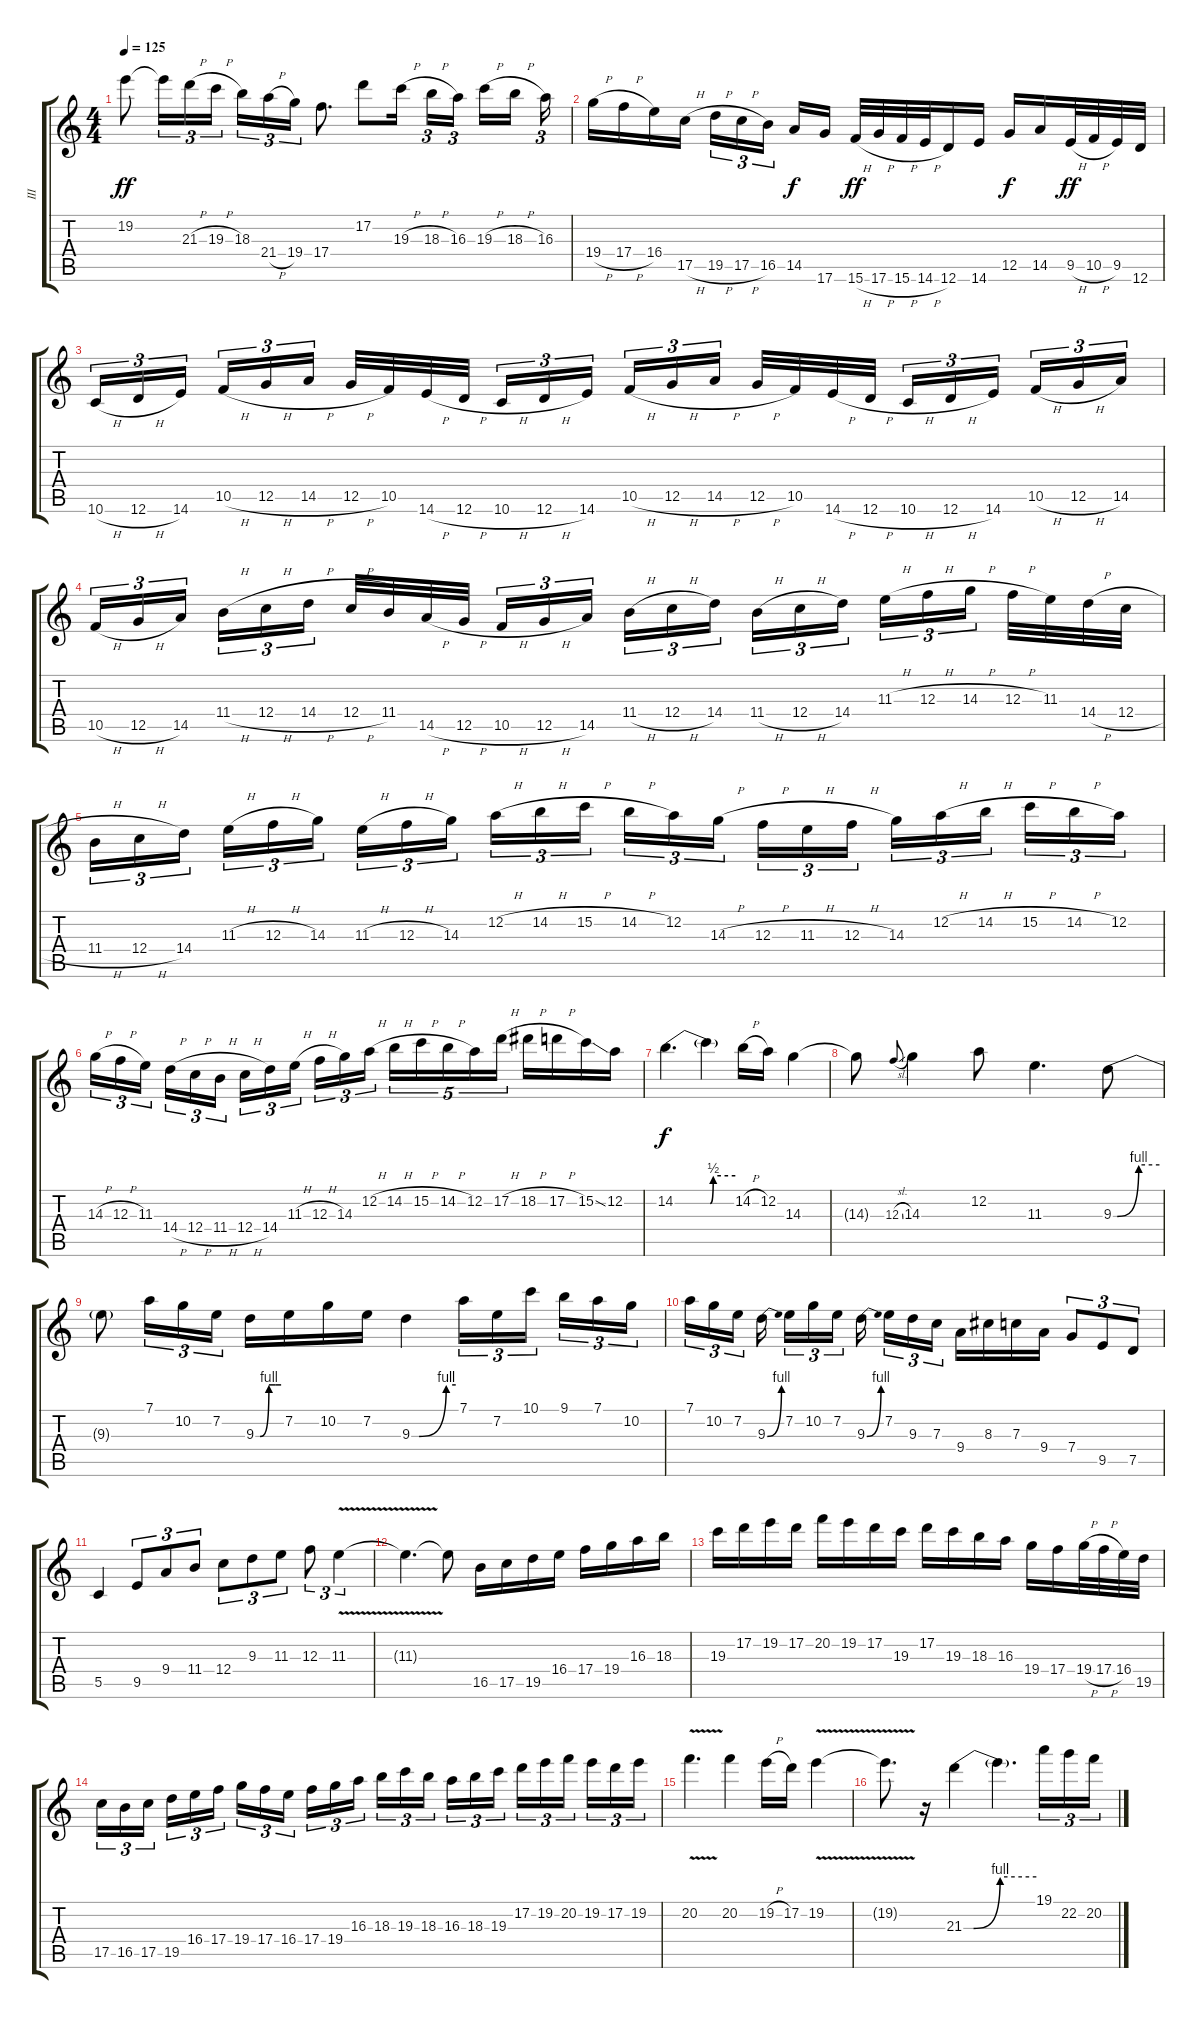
\track ("III" "III") {instrument distortionguitar}
\staff {score tabs}
\tuning (D4 A3 F3 C3 G2 D2) {hide}
\ts (4 4)
\tempo 125
\clef g2
\ks c
19.2.8{dy ff} 19.2{t}.16{tu (3 2)} 21.3{h}.16{tu (3 2)} 19.3{h}.16{tu (3 2)} 18.3.16{tu (3 2)} 21.4{h}.16{tu (3 2)} 19.4.16{tu (3 2)} 17.4.8{d} 17.2.8 19.3{h}.16 18.3{h}.16{tu (3 2)} 16.3.16{tu (3 2) beam splitsecondary} 19.3{h}.16 18.3{h}.16{beam splitsecondary} 16.3.16{tu (3 2)} |
19.4{h}.16 17.4{h}.16 16.4.16 17.5{h}.16 19.5{h}.16{tu (3 2)} 17.5{h}.16{tu (3 2)} 16.5.16{tu (3 2) beam splitsecondary} 14.5.16{dy f} 17.6.16 15.6{h}.32{dy ff} 17.6{h}.32 15.6{h}.32 14.6{h}.32 12.6.16 14.6.16 12.5.16{dy f} 14.5.16 9.5{h}.32{dy ff} 10.5{h}.32 9.5.32 12.6.32 |
10.6{h}.16{tu (3 2)} 12.6{h}.16{tu (3 2)} 14.6.16{tu (3 2) beam splitsecondary} 10.5{h}.16{tu (3 2)} 12.5{h}.16{tu (3 2)} 14.5{h}.16{tu (3 2)} 12.5{h}.32 10.5.32 14.6{h}.32 12.6{h}.32{beam splitsecondary} 10.6{h}.16{tu (3 2)} 12.6{h}.16{tu (3 2)} 14.6.16{tu (3 2)} 10.5{h}.16{tu (3 2)} 12.5{h}.16{tu (3 2)} 14.5{h}.16{tu (3 2) beam splitsecondary} 12.5{h}.32 10.5.32 14.6{h}.32 12.6{h}.32 10.6{h}.16{tu (3 2)} 12.6{h}.16{tu (3 2)} 14.6.16{tu (3 2) beam splitsecondary} 10.5{h}.16{tu (3 2)} 12.5{h}.16{tu (3 2)} 14.5.16{tu (3 2)} |
10.5{h}.16{tu (3 2)} 12.5{h}.16{tu (3 2)} 14.5.16{tu (3 2) beam splitsecondary} 11.4{h}.16{tu (3 2)} 12.4{h}.16{tu (3 2)} 14.4{h}.16{tu (3 2)} 12.4{h}.32 11.4.32 14.5{h}.32 12.5{h}.32{beam splitsecondary} 10.5{h}.16{tu (3 2)} 12.5{h}.16{tu (3 2)} 14.5.16{tu (3 2)} 11.4{h}.16{tu (3 2)} 12.4{h}.16{tu (3 2)} 14.4.16{tu (3 2) beam splitsecondary} 11.4{h}.16{tu (3 2)} 12.4{h}.16{tu (3 2)} 14.4.16{tu (3 2)} 11.3{h}.16{tu (3 2)} 12.3{h}.16{tu (3 2)} 14.3{h}.16{tu (3 2) beam splitsecondary} 12.3{h}.32 11.3.32 14.4{h}.32 12.4{h}.32 |
11.4{h}.16{tu (3 2)} 12.4{h}.16{tu (3 2)} 14.4.16{tu (3 2) beam splitsecondary} 11.3{h}.16{tu (3 2)} 12.3{h}.16{tu (3 2)} 14.3.16{tu (3 2)} 11.3{h}.16{tu (3 2)} 12.3{h}.16{tu (3 2)} 14.3.16{tu (3 2) beam splitsecondary} 12.2{h}.16{tu (3 2)} 14.2{h}.16{tu (3 2)} 15.2{h}.16{tu (3 2)} 14.2{h}.16{tu (3 2)} 12.2.16{tu (3 2)} 14.3{h}.16{tu (3 2) beam splitsecondary} 12.3{h}.16{tu (3 2)} 11.3{h}.16{tu (3 2)} 12.3{h}.16{tu (3 2)} 14.3.16{tu (3 2)} 12.2{h}.16{tu (3 2)} 14.2{h}.16{tu (3 2) beam splitsecondary} 15.2{h}.16{tu (3 2)} 14.2{h}.16{tu (3 2)} 12.2.16{tu (3 2)} |
14.3{h}.16{tu (3 2)} 12.3{h}.16{tu (3 2)} 11.3.16{tu (3 2) beam splitsecondary} 14.4{h}.16{tu (3 2)} 12.4{h}.16{tu (3 2)} 11.4{h}.16{tu (3 2)} 12.4{h}.16{tu (3 2)} 14.4.16{tu (3 2)} 11.3{h}.16{tu (3 2) beam splitsecondary} 12.3{h}.16{tu (3 2)} 14.3.16{tu (3 2)} 12.2{h}.16{tu (3 2)} 14.2{h}.16{tu (5 4)} 15.2{h}.16{tu (5 4)} 14.2{h}.16{tu (5 4)} 12.2.16{tu (5 4)} 17.2{h}.16{tu (5 4)} 18.2{h}.16 17.2{h}.16 15.2{ss}.16 12.2.16 |
14.2{be (custom 0 0 35 0 38 2 60 2)}.4{d dy f} 14.2{t}.4 14.2{h}.16 12.2.16 14.3.4 |
14.3{t}.8 12.3{sl}.8{gr onbeat} 14.3.4 12.2.8 11.3.4{d} 9.3{be (custom 0 0 5 0 33 4 60 4)}.8 |
9.3{t}.8 7.1.16{tu (3 2)} 10.2.16{tu (3 2)} 7.2.16{tu (3 2)} 9.3{be (custom 0 0 10 0 31 4 47 4 60 4)}.16 7.2.16 10.2.16 7.2.16 9.3{be (custom 0 0 10 0 47 4 60 4)}.4 7.1.16{tu (3 2)} 7.2.16{tu (3 2)} 10.1.16{tu (3 2) beam splitsecondary} 9.1.16{tu (3 2)} 7.1.16{tu (3 2)} 10.2.16{tu (3 2)} |
7.1.16{tu (3 2)} 10.2.16{tu (3 2)} 7.2.16{tu (3 2) beam splitsecondary} 9.3{be (bend 0 0 60 4)}.16{beam splitsecondary} 7.2.16{tu (3 2)} 10.2.16{tu (3 2)} 7.2.16{tu (3 2) beam splitsecondary} 9.3{be (bend 0 0 60 4)}.16{beam splitsecondary} 7.2.16{tu (3 2)} 9.3.16{tu (3 2)} 7.3.16{tu (3 2)} 9.4.16 8.3.16 7.3.16 9.4.16 7.4.8{tu (3 2)} 9.5.8{tu (3 2)} 7.5.8{tu (3 2)} |
5.5.4 9.5.8{tu (3 2)} 9.4.8{tu (3 2)} 11.4.8{tu (3 2)} 12.4.8{tu (3 2)} 9.3.8{tu (3 2)} 11.3.8{tu (3 2)} 12.3.8{tu (3 2)} 11.3{v}.4{tu (3 2)} |
11.3{t}.4{d} 11.3{t}.8 16.5.16 17.5.16 19.5.16 16.4.16 17.4.16 19.4.16 16.3.16 18.3.16 |
19.3.16 17.2.16 19.2.16 17.2.16 20.2.16 19.2.16 17.2.16 19.3.16 17.2.16 19.3.16 18.3.16 16.3.16 19.4.16 17.4.16 19.4{h}.32 17.4{h}.32 16.4.32 19.5.32 |
17.5.16{tu (3 2)} 16.5.16{tu (3 2)} 17.5.16{tu (3 2) beam splitsecondary} 19.5.16{tu (3 2)} 16.4.16{tu (3 2)} 17.4.16{tu (3 2)} 19.4.16{tu (3 2)} 17.4.16{tu (3 2)} 16.4.16{tu (3 2) beam splitsecondary} 17.4.16{tu (3 2)} 19.4.16{tu (3 2)} 16.3.16{tu (3 2)} 18.3.16{tu (3 2)} 19.3.16{tu (3 2)} 18.3.16{tu (3 2) beam splitsecondary} 16.3.16{tu (3 2)} 18.3.16{tu (3 2)} 19.3.16{tu (3 2)} 17.2.16{tu (3 2)} 19.2.16{tu (3 2)} 20.2.16{tu (3 2) beam splitsecondary} 19.2.16{tu (3 2)} 17.2.16{tu (3 2)} 19.2.16{tu (3 2)} |
20.2{v}.4{d} 20.2.4 19.2{h}.16 17.2.16 19.2{v}.4 |
19.2{t}.8{d} r.16 21.3{be (custom 0 0 8 0 30 4 60 4)}.4 21.3{t}.4{d} 19.1.16{tu (3 2)} 22.2.16{tu (3 2)} 20.2.16{tu (3 2)}
